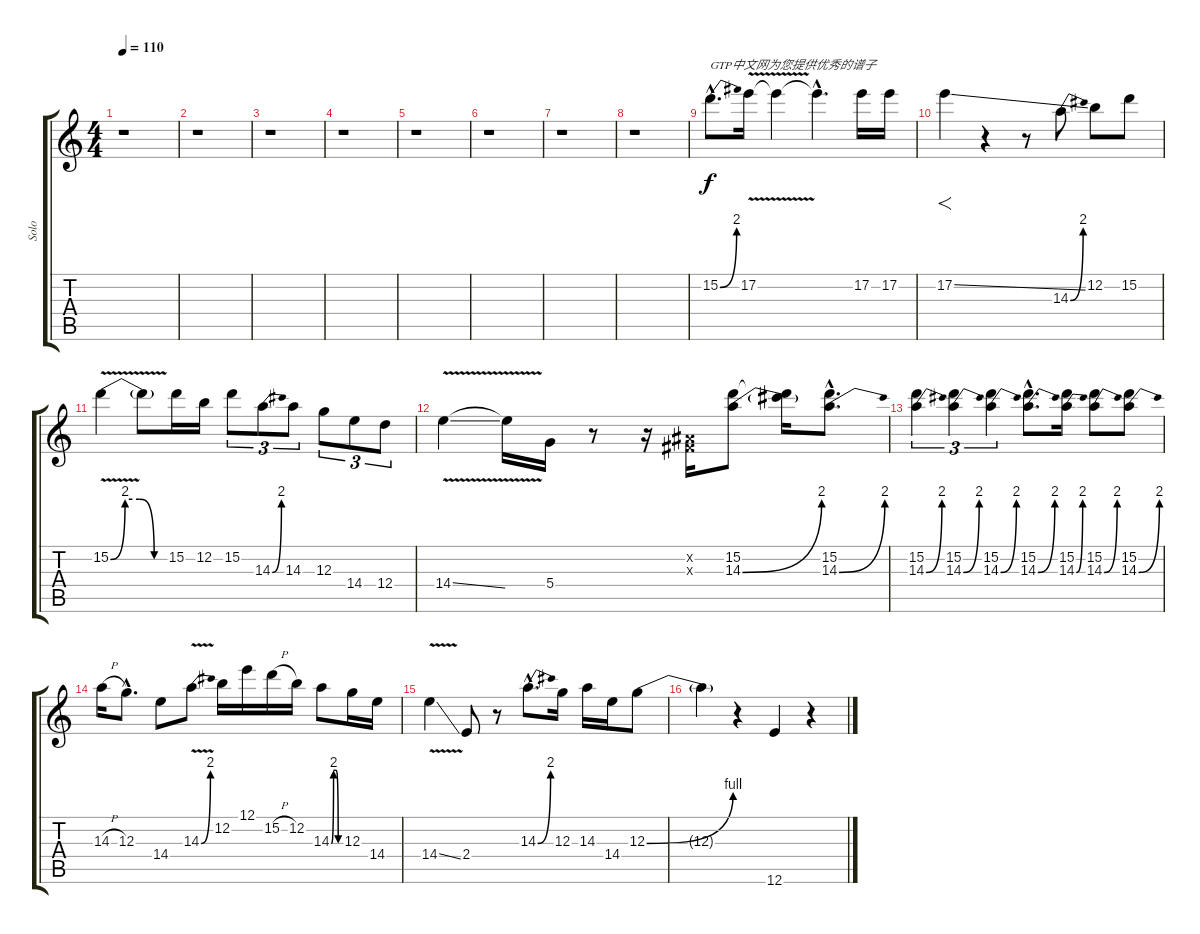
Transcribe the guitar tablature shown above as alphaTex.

\track ("Solo" "Solo") {instrument distortionguitar}
\staff {score tabs}
\tuning (E4 B3 G3 D3 A2 E2) {hide}
\ts (4 4)
\tempo 110
\clef g2
\ks c
r.1{dy f instrument distortionguitar} |
r.1 |
r.1 |
r.1 |
r.1 |
r.1 |
r.1 |
r.1 |
15.2{be (bend 0 0 60 8) hac}.8{d txt "GTP中文网为您提供优秀的谱子"} 17.2{v}.16 17.2{t}.4 17.2{hac t}.4{d} 17.2.16 17.2.16 |
17.2{ss}.4{f} r.4 r.8 14.3{be (bend 0 0 60 8)}.8 12.2.8 15.2.8 |
15.2{be (custom 0 0 15 8 30 8 45 0 60 0) v}.4 15.2{t}.8 15.2.16 12.2.16 15.2.8{tu (3 2)} 14.3{be (bend 0 0 60 8)}.8{tu (3 2)} 14.3.8{tu (3 2)} 12.3.8{tu (3 2)} 14.4.8{tu (3 2)} 12.4.8{tu (3 2)} |
14.4{v ss}.4 14.4{t}.16 5.4.16 r.8 r.16 (-1.2{x} -1.3{x}).16 (15.2 14.3{be (bend 0 0 60 8)}).8 (15.2{t} 14.3{t}).16 (15.2{hac} 14.3{be (bend 0 0 60 8) hac}).8{d} |
(15.2 14.3{be (bend 0 0 60 8)}).4{tu (3 2)} (15.2 14.3{be (bend 0 0 60 8)}).4{tu (3 2)} (15.2 14.3{be (bend 0 0 60 8)}).4{tu (3 2)} (15.2{hac} 14.3{be (bend 0 0 60 8) hac}).8{d} (15.2 14.3{be (bend 0 0 60 8)}).16 (15.2 14.3{be (bend 0 0 60 8)}).8 (15.2 14.3{be (bend 0 0 60 8)}).8 |
14.3{h}.16 12.3{hac}.8{d} 14.4.8 14.3{be (bend 0 0 60 8) v}.8 12.2.16 12.1.16 15.2{h}.16 12.2.16 14.3{be (custom 0 0 15 8 30 8 45 0 60 0)}.8 12.3.16 14.4.16 |
14.4{v ss}.4 2.4.8 r.8 14.3{be (bend 0 0 60 8) hac}.8{d} 12.3.16 14.3.16 14.4.16 12.3{be (bend 0 0 60 4)}.8 |
12.3{t}.4 r.4 12.6.4 r.4
